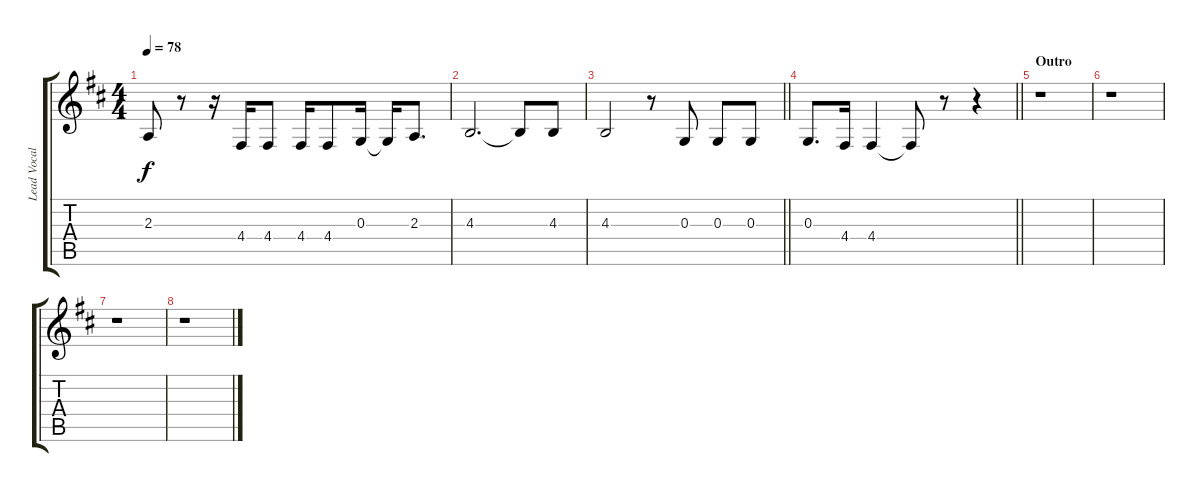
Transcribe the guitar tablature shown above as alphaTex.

\track ("Lead Vocal" "Lead Vocal") {instrument acousticgrandpiano}
\staff {score tabs}
\tuning (E4 B3 G3 D3 A2 E2) {hide}
\ts (4 4)
\tempo 78
\clef g2
\ks d
2.3.8{dy f} r.8 r.16 4.4.16 4.4.8 4.4.16 4.4.8 0.3.16 0.3{t}.16 2.3.8{d} |
4.3.2{d} 4.3{t}.8 4.3.8 |
\barLineRight lightlight
4.3.2 r.8 0.3.8 0.3.8 0.3.8 |
\barLineRight lightlight
0.3.8{d} 4.4.16 4.4.4 4.4{t}.8 r.8 r.4 |
\section ("" "Outro")
r.1 |
r.1 |
r.1 |
r.1
